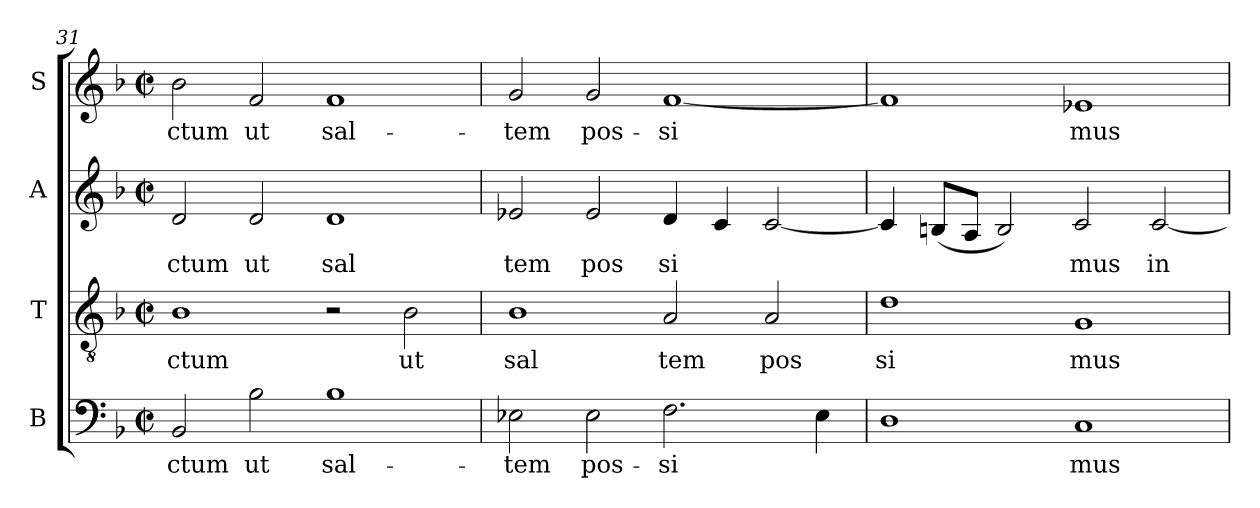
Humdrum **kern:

**kern	**text	**kern	**text	**kern	**text	**kern	**text
*part4	*part4	*part3	*part3	*part2	*part2	*part1	*part1
*staff4	*staff4	*staff3	*staff3	*staff2	*staff2	*staff1	*staff1
*I"B	*	*I"T	*	*I"A	*	*I"S	*
*clefF4	*	*clefGv2	*	*clefG2	*	*clefG2	*
*k[b-]	*	*k[b-]	*	*k[b-]	*	*k[b-]	*
*F:	*	*F:	*	*F:	*	*F:	*
*M2/2	*	*M2/2	*	*M2/2	*	*M2/2	*
*met(c|)	*	*met(c|)	*	*met(c|)	*	*met(c|)	*
=31	=31	=31	=31	=31	=31	=31	=31
!	!LO:LY:b:cj	!	!LO:LY:b:cj	!	!LO:LY:b:cj	!	!LO:LY:b:cj
2BB-/	-ctum	1B-	ctum	2d/	ctum	2b-\	-ctum
!	!LO:LY:b:cj	!	!	!	!LO:LY:b:cj	!	!LO:LY:b:cj
2B-\	ut	.	.	2d/	ut	2f/	ut
!	!LO:LY:b:cj	!	!	!	!LO:LY:b:cj	!	!LO:LY:b:cj
1B-	sal-	2r	.	1d	sal	1f	sal-
!	!	!	!LO:LY:b:cj	!	!	!	!
.	.	2B-\	ut	.	.	.	.
=32	=32	=32	=32	=32	=32	=32	=32
!	!LO:LY:b:cj	!	!LO:LY:b:cj	!	!LO:LY:b:cj	!	!LO:LY:b:cj
2E-X\	-tem	1B-	sal	2e-X/	tem	2g/	-tem
!	!LO:LY:b:cj	!	!	!	!LO:LY:b:cj	!	!LO:LY:b:cj
2E-\	pos-	.	.	2e-/	pos	2g/	pos-
!	!LO:LY:b:cj	!	!LO:LY:b:cj	!	!LO:LY:b:cj	!	!LO:LY:b:cj
2.F\	-si-	2A/	tem	4d/	si	[>1f	-si-
!	!	!	!	!	!LO:LY:b:cj	!	!
.	.	.	.	4c/	.	.	.
!	!	!	!LO:LY:b:cj	!	!LO:LY:b:cj	!	!
.	.	2A/	pos	[>2c/	.	.	.
!	!LO:LY:b:cj	!	!	!	!	!	!
4E-\	--	.	.	.	.	.	.
!!LO:PB:g=z
=33	=33	=33	=33	=33	=33	=33	=33
!	!LO:LY:b:cj	!	!LO:LY:b:cj	!	!LO:LY:b:cj	!	!LO:LY:b:cj
1D	--	1d	si	4c/]	.	1f]	--
!	!	!	!	!	!LO:LY:b:cj	!	!
.	.	.	.	(>8B/L	.	.	.
!	!	!	!	!	!LO:LY:b:cj	!	!
.	.	.	.	8A/J	.	.	.
!	!	!	!	!	!LO:LY:b:cj	!	!
.	.	.	.	2B/)	.	.	.
!	!LO:LY:b:cj	!	!LO:LY:b:cj	!	!LO:LY:b:cj	!	!LO:LY:b:cj
1C	-mus	1G	mus	2c/	mus	1e-X	-mus
!	!	!	!	!	!LO:LY:b:cj	!	!
.	.	.	.	[<2c/	in	.	.
=	=	=	=	=	=	=	=
*-	*-	*-	*-	*-	*-	*-	*-
